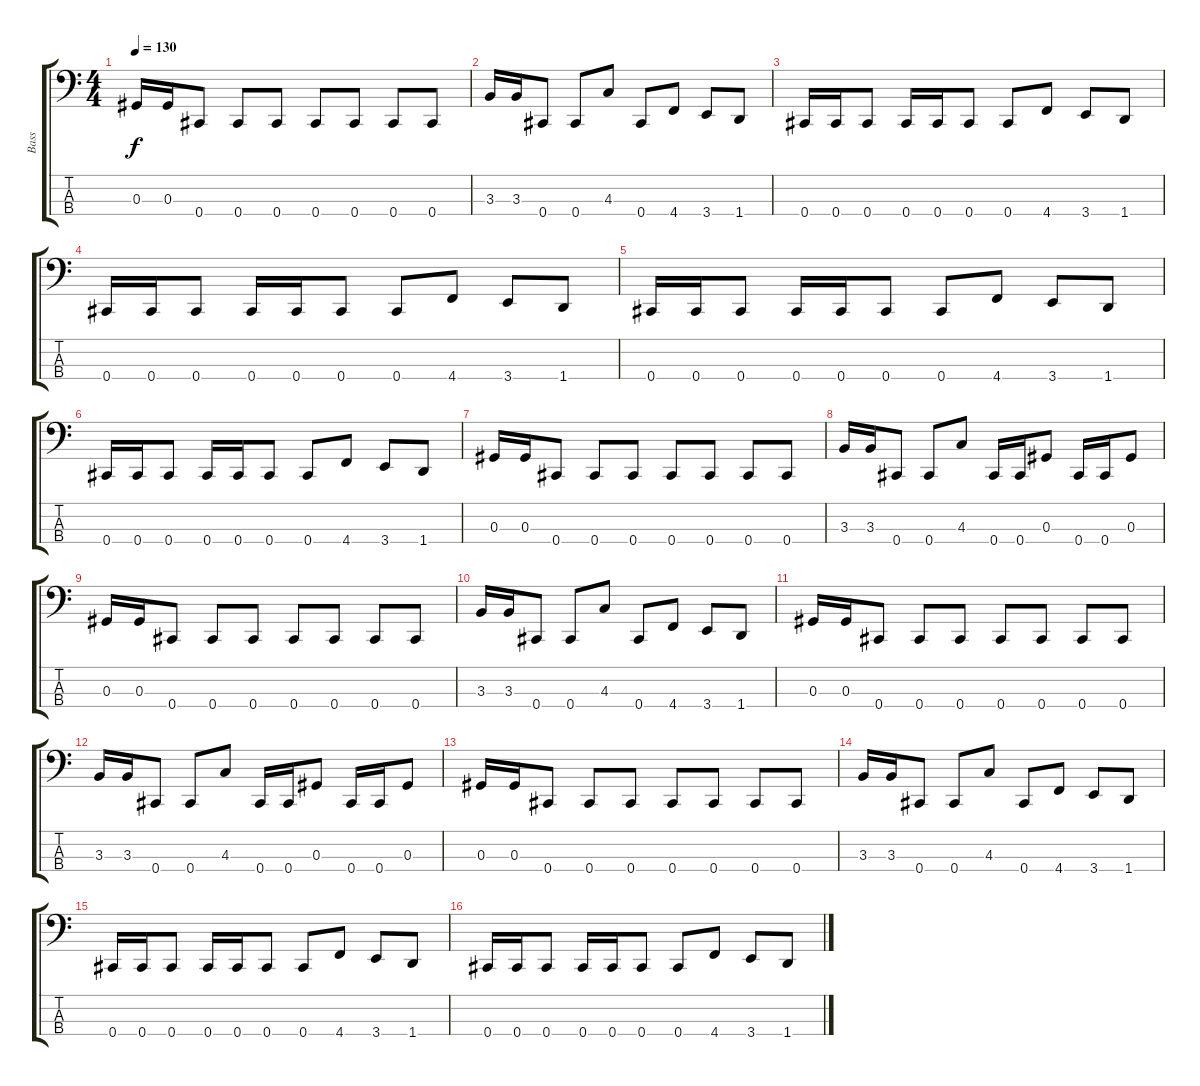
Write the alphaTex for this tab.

\track ("Bass" "Bass") {instrument electricbasspick}
\staff {score tabs}
\tuning (Gb2 Db2 Ab1 Db1) {hide}
\ts (4 4)
\tempo 130
\clef f4
\ks c
0.3.16{dy f} 0.3.16 0.4.8 0.4.8 0.4.8 0.4.8 0.4.8 0.4.8 0.4.8 |
3.3.16 3.3.16 0.4.8 0.4.8 4.3.8 0.4.8 4.4.8 3.4.8 1.4.8 |
0.4.16 0.4.16 0.4.8 0.4.16 0.4.16 0.4.8 0.4.8 4.4.8 3.4.8 1.4.8 |
0.4.16 0.4.16 0.4.8 0.4.16 0.4.16 0.4.8 0.4.8 4.4.8 3.4.8 1.4.8 |
0.4.16 0.4.16 0.4.8 0.4.16 0.4.16 0.4.8 0.4.8 4.4.8 3.4.8 1.4.8 |
0.4.16 0.4.16 0.4.8 0.4.16 0.4.16 0.4.8 0.4.8 4.4.8 3.4.8 1.4.8 |
0.3.16 0.3.16 0.4.8 0.4.8 0.4.8 0.4.8 0.4.8 0.4.8 0.4.8 |
3.3.16 3.3.16 0.4.8 0.4.8 4.3.8 0.4.16 0.4.16 0.3.8 0.4.16 0.4.16 0.3.8 |
0.3.16 0.3.16 0.4.8 0.4.8 0.4.8 0.4.8 0.4.8 0.4.8 0.4.8 |
3.3.16 3.3.16 0.4.8 0.4.8 4.3.8 0.4.8 4.4.8 3.4.8 1.4.8 |
0.3.16 0.3.16 0.4.8 0.4.8 0.4.8 0.4.8 0.4.8 0.4.8 0.4.8 |
3.3.16 3.3.16 0.4.8 0.4.8 4.3.8 0.4.16 0.4.16 0.3.8 0.4.16 0.4.16 0.3.8 |
0.3.16 0.3.16 0.4.8 0.4.8 0.4.8 0.4.8 0.4.8 0.4.8 0.4.8 |
3.3.16 3.3.16 0.4.8 0.4.8 4.3.8 0.4.8 4.4.8 3.4.8 1.4.8 |
0.4.16 0.4.16 0.4.8 0.4.16 0.4.16 0.4.8 0.4.8 4.4.8 3.4.8 1.4.8 |
0.4.16 0.4.16 0.4.8 0.4.16 0.4.16 0.4.8 0.4.8 4.4.8 3.4.8 1.4.8
